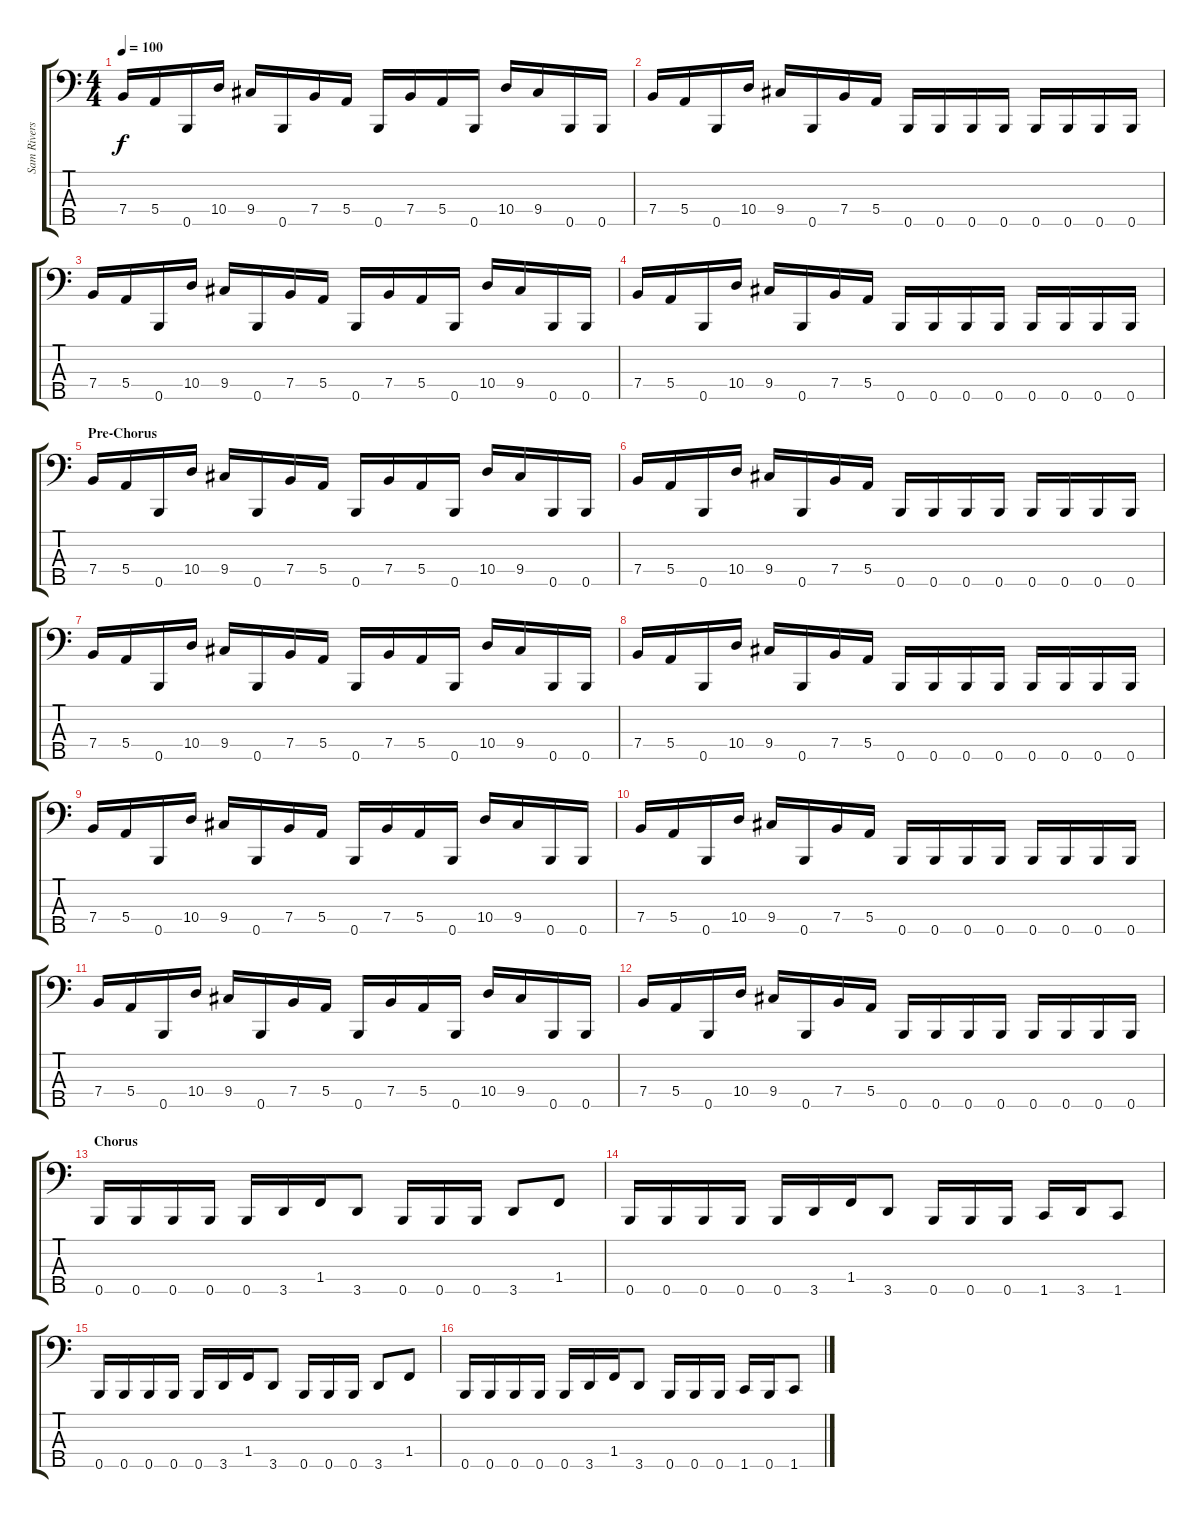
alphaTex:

\track ("Sam Rivers" "Sam Rivers") {instrument electricbassfinger}
\staff {score tabs}
\tuning (G2 D2 A1 E1 B0) {hide}
\ts (4 4)
\tempo 100
\clef f4
\ks c
7.4.16{dy f} 5.4.16 0.5.16 10.4.16 9.4.16 0.5.16 7.4.16 5.4.16 0.5.16 7.4.16 5.4.16 0.5.16 10.4.16 9.4.16 0.5.16 0.5.16 |
7.4.16 5.4.16 0.5.16 10.4.16 9.4.16 0.5.16 7.4.16 5.4.16 0.5.16 0.5.16 0.5.16 0.5.16 0.5.16 0.5.16 0.5.16 0.5.16 |
7.4.16 5.4.16 0.5.16 10.4.16 9.4.16 0.5.16 7.4.16 5.4.16 0.5.16 7.4.16 5.4.16 0.5.16 10.4.16 9.4.16 0.5.16 0.5.16 |
7.4.16 5.4.16 0.5.16 10.4.16 9.4.16 0.5.16 7.4.16 5.4.16 0.5.16 0.5.16 0.5.16 0.5.16 0.5.16 0.5.16 0.5.16 0.5.16 |
\section ("" "Pre-Chorus")
7.4.16 5.4.16 0.5.16 10.4.16 9.4.16 0.5.16 7.4.16 5.4.16 0.5.16 7.4.16 5.4.16 0.5.16 10.4.16 9.4.16 0.5.16 0.5.16 |
7.4.16 5.4.16 0.5.16 10.4.16 9.4.16 0.5.16 7.4.16 5.4.16 0.5.16 0.5.16 0.5.16 0.5.16 0.5.16 0.5.16 0.5.16 0.5.16 |
7.4.16 5.4.16 0.5.16 10.4.16 9.4.16 0.5.16 7.4.16 5.4.16 0.5.16 7.4.16 5.4.16 0.5.16 10.4.16 9.4.16 0.5.16 0.5.16 |
7.4.16 5.4.16 0.5.16 10.4.16 9.4.16 0.5.16 7.4.16 5.4.16 0.5.16 0.5.16 0.5.16 0.5.16 0.5.16 0.5.16 0.5.16 0.5.16 |
7.4.16 5.4.16 0.5.16 10.4.16 9.4.16 0.5.16 7.4.16 5.4.16 0.5.16 7.4.16 5.4.16 0.5.16 10.4.16 9.4.16 0.5.16 0.5.16 |
7.4.16 5.4.16 0.5.16 10.4.16 9.4.16 0.5.16 7.4.16 5.4.16 0.5.16 0.5.16 0.5.16 0.5.16 0.5.16 0.5.16 0.5.16 0.5.16 |
7.4.16 5.4.16 0.5.16 10.4.16 9.4.16 0.5.16 7.4.16 5.4.16 0.5.16 7.4.16 5.4.16 0.5.16 10.4.16 9.4.16 0.5.16 0.5.16 |
7.4.16 5.4.16 0.5.16 10.4.16 9.4.16 0.5.16 7.4.16 5.4.16 0.5.16 0.5.16 0.5.16 0.5.16 0.5.16 0.5.16 0.5.16 0.5.16 |
\section ("" "Chorus")
0.5.16 0.5.16 0.5.16 0.5.16 0.5.16 3.5.16 1.4.16 3.5.8 0.5.16 0.5.16 0.5.16 3.5.8 1.4.8 |
0.5.16 0.5.16 0.5.16 0.5.16 0.5.16 3.5.16 1.4.16 3.5.8 0.5.16 0.5.16 0.5.16 1.5.16 3.5.16 1.5.8 |
0.5.16 0.5.16 0.5.16 0.5.16 0.5.16 3.5.16 1.4.16 3.5.8 0.5.16 0.5.16 0.5.16 3.5.8 1.4.8 |
0.5.16 0.5.16 0.5.16 0.5.16 0.5.16 3.5.16 1.4.16 3.5.8 0.5.16 0.5.16 0.5.16 1.5.16 0.5.16 1.5.8
